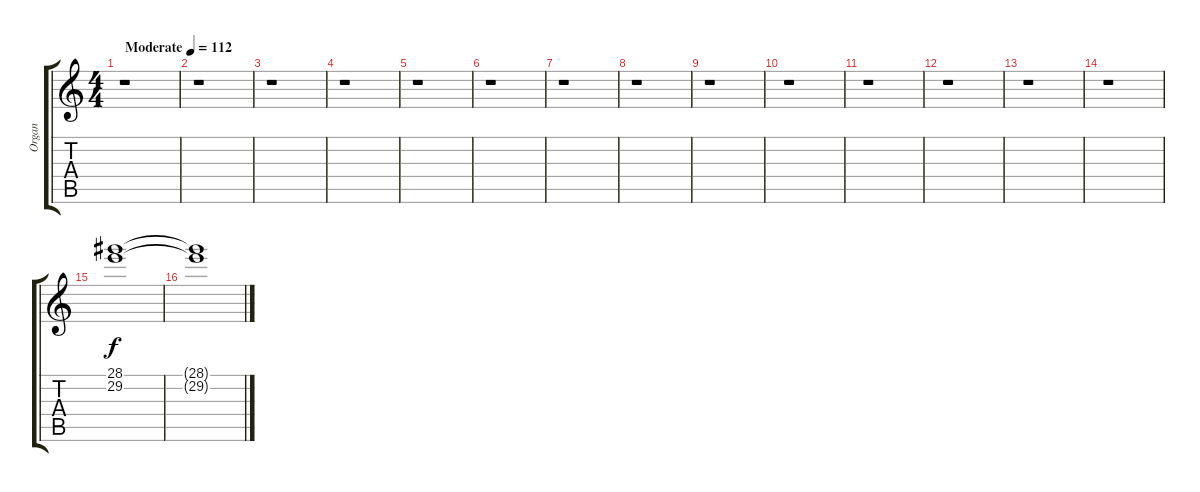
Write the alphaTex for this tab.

\track ("Organ" "Organ") {instrument rockorgan}
\staff {score tabs}
\tuning (E4 B3 G3 D3 A2 E2) {hide}
\ts (4 4)
\tempo (112 "Moderate")
\clef g2
\ks c
r.1{dy f instrument rockorgan} |
r.1 |
r.1 |
r.1 |
r.1 |
r.1 |
r.1 |
r.1 |
r.1 |
r.1 |
r.1 |
r.1 |
r.1 |
r.1 |
(28.1 29.2).1{volume 11} |
(28.1{t} 29.2{t}).1
